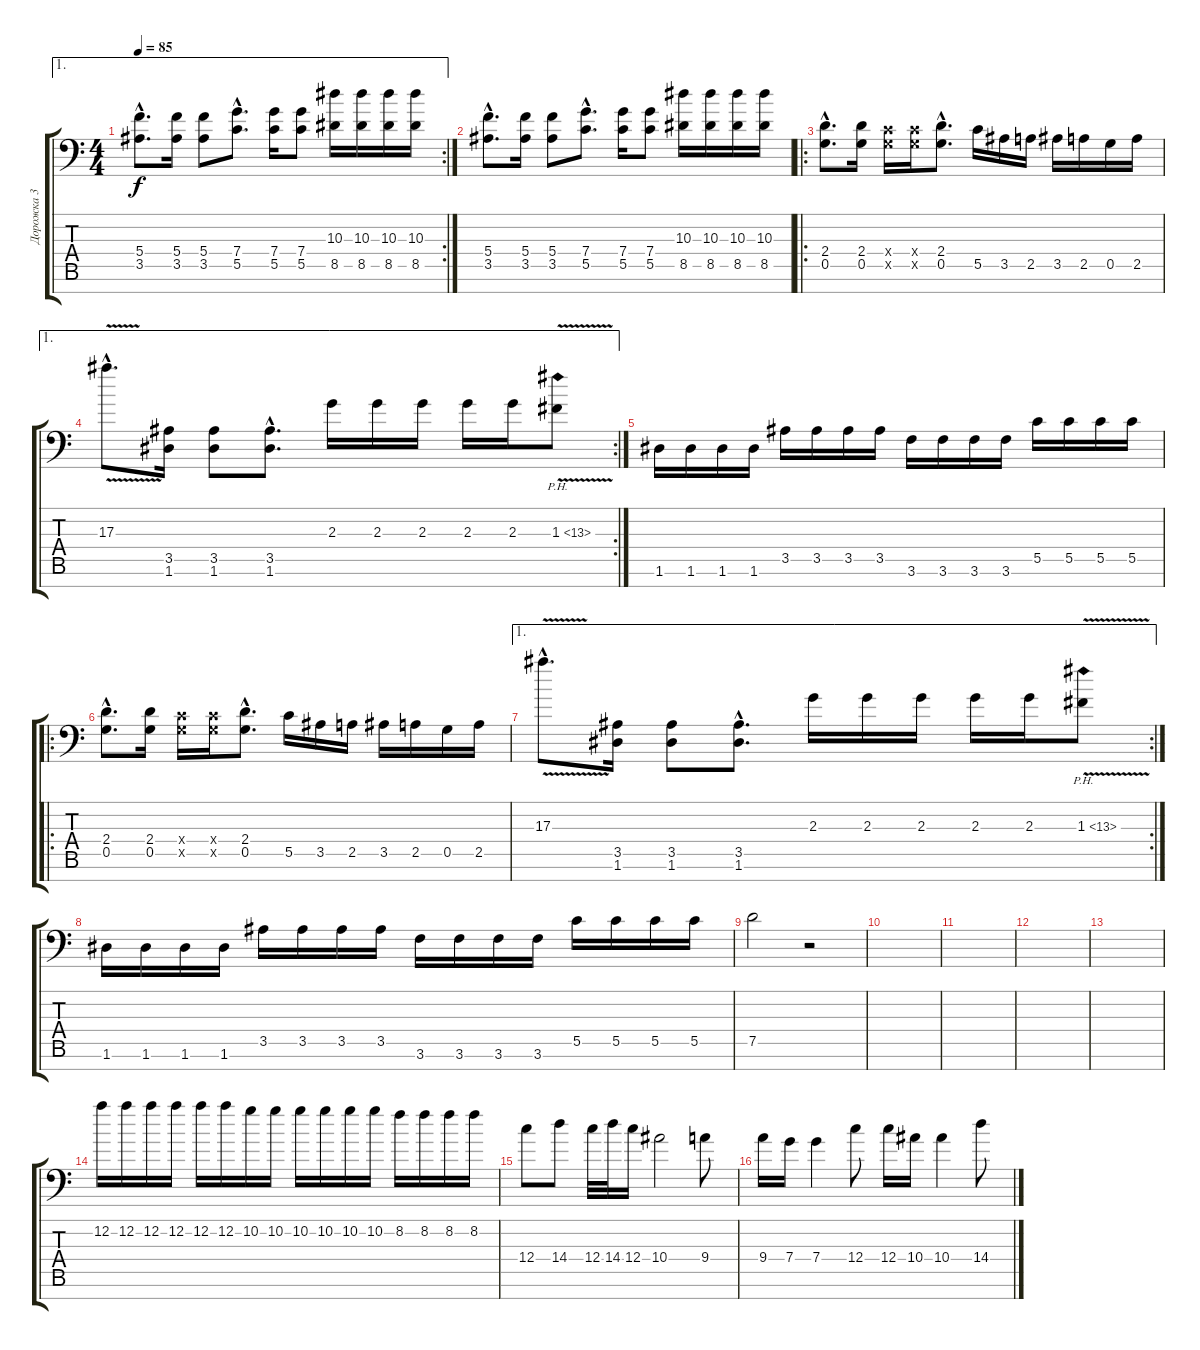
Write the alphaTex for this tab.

\track ("Дорожка 3" "Дорожка 3") {instrument distortionguitar}
\staff {score tabs}
\tuning (D4 A3 F3 C3 G2 D2 G1) {hide}
\ae 1
\rc 2
\ts (4 4)
\tempo 85
\clef f4
\ks c
(5.4{hac} 3.5{hac}).8{d dy f} (5.4 3.5).16 (5.4 3.5).8 (7.4{hac} 5.5{hac}).8{d} (7.4 5.5).16 (7.4 5.5).8 (10.3 8.5).16 (10.3 8.5).16 (10.3 8.5).16 (10.3 8.5).16 |
(5.4{hac} 3.5{hac}).8{d} (5.4 3.5).16 (5.4 3.5).8 (7.4{hac} 5.5{hac}).8{d} (7.4 5.5).16 (7.4 5.5).8 (10.3 8.5).16 (10.3 8.5).16 (10.3 8.5).16 (10.3 8.5).16 |
\ro
(2.4{hac} 0.5{hac}).8{d} (2.4 0.5).16 (0.4{x} 0.5{x}).16 (0.4{x} 0.5{x}).16 (2.4{hac} 0.5{hac}).8{d} 5.5.16 3.5.16 2.5.16 3.5.16 2.5.16 0.5.16 2.5.16 |
\ae 1
\rc 2
17.3{v hac}.8{d} (3.5 1.6).16 (3.5 1.6).8 (3.5{hac} 1.6{hac}).8{d} 2.3.16 2.3.16 2.3.16 2.3.16 2.3.16 1.3{ph 12 v}.8 |
1.6.16 1.6.16 1.6.16 1.6.16 3.5.16 3.5.16 3.5.16 3.5.16 3.6.16 3.6.16 3.6.16 3.6.16 5.5.16 5.5.16 5.5.16 5.5.16 |
\ro
(2.4{hac} 0.5{hac}).8{d} (2.4 0.5).16 (0.4{x} 0.5{x}).16 (0.4{x} 0.5{x}).16 (2.4{hac} 0.5{hac}).8{d} 5.5.16 3.5.16 2.5.16 3.5.16 2.5.16 0.5.16 2.5.16 |
\ae 1
\rc 2
17.3{v hac}.8{d} (3.5 1.6).16 (3.5 1.6).8 (3.5{hac} 1.6{hac}).8{d} 2.3.16 2.3.16 2.3.16 2.3.16 2.3.16 1.3{ph 12 v}.8 |
1.6.16 1.6.16 1.6.16 1.6.16 3.5.16 3.5.16 3.5.16 3.5.16 3.6.16 3.6.16 3.6.16 3.6.16 5.5.16 5.5.16 5.5.16 5.5.16 |
7.5.2 r.2 |
|
|
|
|
12.2.16 12.2.16 12.2.16 12.2.16 12.2.16 12.2.16 10.2.16 10.2.16 10.2.16 10.2.16 10.2.16 10.2.16 8.2.16 8.2.16 8.2.16 8.2.16 |
12.4.8 14.4.8 12.4.32 14.4.32 12.4.16 10.4.2 9.4.8 |
9.4.16 7.4.16 7.4.4 12.4.8 12.4.16 10.4.16 10.4.4 14.4.8
